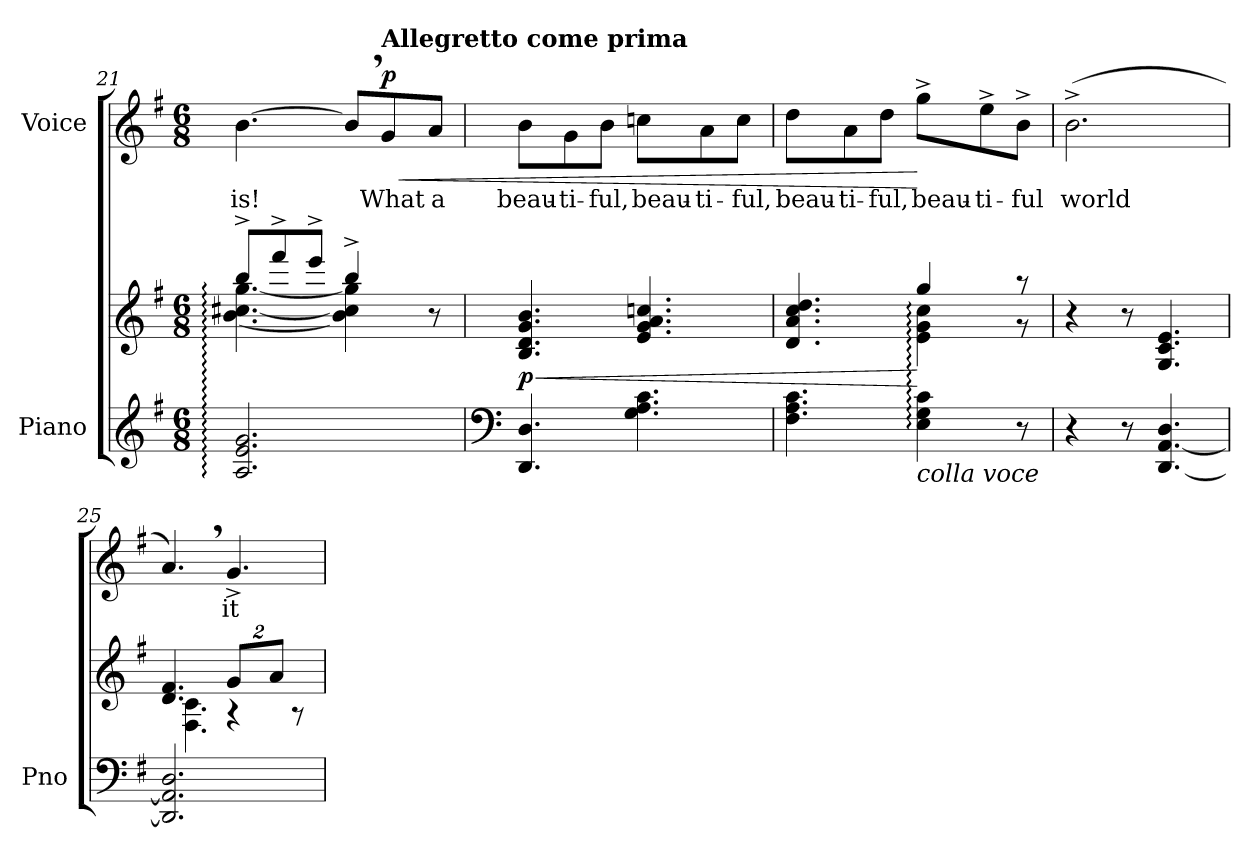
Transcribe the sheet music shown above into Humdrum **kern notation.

**kern	**kern	**dynam	**kern	**text	**dynam
*part2	*part2	*part2	*part1	*part1	*part1
*staff3	*staff2	*staff2/3	*staff1	*staff1	*staff1
*I"Piano	*	*	*I"Voice	*	*
*I'Pno	*	*	*	*	*
!!LO:LB:g=z
*clefG2	*clefG2	*	*clefG2	*	*
*k[f#]	*k[f#]	*	*k[f#]	*	*
*M6/8	*M6/8	*	*M6/8	*	*
=21	=21	=21	=21	=21	=21
*	*^	*	*	*	*
!	!	!	!	!	!LO:LY:b	!
2.A/:: 2.e/:: 2.g/::	8bb^/L	[4.b\:: [4.cc#X\:: [4.gg\::	.	[4.b\	is!	.
.	8fff#^/	.	.	.	.	.
.	8eee^/J	.	.	.	.	.
.	4bb^/	4b\] 4cc#\] 4gg\]	.	8b,/L]	.	.
!	!	!	!	!LO:TX:a:B:t=Allegretto come prima	!	!
!	!	!	!	!	!LO:LY:b	!LO:HP:b
!	!	!	!	!	!	!LO:DY:n=1:a
.	.	.	.	8g/	What	< p
!	!	!	!	!	!LO:LY:b	!
.	8r	8ryy	.	8a/J	a	.
*	*v	*v	*	*	*	*
=22	=22	=22	=22	=22	=22
*clefF4	*	*	*	*	*
*	*^	*	*	*	*
!	!LO:TX:b:i:t=Tempo I	!	!	!	!	!
!	!	!	!LO:HP:b	!	!LO:LY:b	!
!	!	!	!LO:DY:n=1:b	!	!	!
*	*v	*v	*	*	*	*
4.DD/ 4.D/	4.B/ 4.d/ 4.g/ 4.b/	< p	8b\L	beau-	.
!	!	!	!	!LO:LY:b	!
.	.	.	8g\	-ti-	.
!	!	!	!	!LO:LY:b	!
.	.	.	8b\J	-ful,	.
!	!	!	!	!LO:LY:b	!
4.G\ 4.A\ 4.c\	4.e/ 4.g/ 4.a/ 4.ccn/	.	8ccn\L	beau-	.
!	!	!	!	!LO:LY:b	!
.	.	.	8a\	-ti-	.
!	!	!	!	!LO:LY:b	!
.	.	.	8cc\J	-ful,	.
=23	=23	=23	=23	=23	=23
*	*^	*	*	*	*
!	!	!	!	!	!LO:LY:b	!
4.F#\ 4.A\ 4.c\	4.d/ 4.a/ 4.cc/ 4.dd/	4.ryy	.	8dd\L	beau-	.
!	!	!	!	!	!LO:LY:b	!
.	.	.	.	8a\	-ti-	.
!	!	!	!	!	!LO:LY:b	!
.	.	.	.	8dd\J	-ful,	.
!LO:TX:b:i:t=colla voce	!	!	!	!	!	!
!	!	!	!	!	!LO:LY:b	!
4E\:: 4G\:: 4c\::	4gg/	4e\:: 4g\:: 4cc\::	[	8gg^\L	beau-	[
!	!	!	!	!	!LO:LY:b	!
.	.	.	.	8ee^\	-ti-	.
!	!	!	!	!	!LO:LY:b	!
8r	8r	8r	.	8b^\J	-ful	.
!!LO:LB:g=z
=24	=24	=24	=24	=24	=24	=24
!	!	!	!	!	!LO:LY:b	!
*	*v	*v	*	*	*	*
4r	4r	.	(2.b^\	world	.
8r	8r	.	.	.	.
[4.DD/ [<4.AA/ 4.D/	4.G/ 4.c/ 4.e/	.	.	.	.
=25	=25	=25	=25	=25	=25
*	*^	*	*	*	*
2.DD/] 2.AA/] 2.D/	4.d/ 4.f#/	4.F#\ 4.c\	.	4.a,/)	.	.
*	*Xbrackettup	*	*	*	*	*
!	!	!	!	!	!LO:LY:b	!
.	16%3g/L	4r	.	4.g^>/	it	.
.	16%3a/J	.	.	.	.	.
.	.	8r	.	.	.	.
*	*v	*v	*	*	*	*
=	=	=	=	=	=
*-	*-	*-	*-	*-	*-
